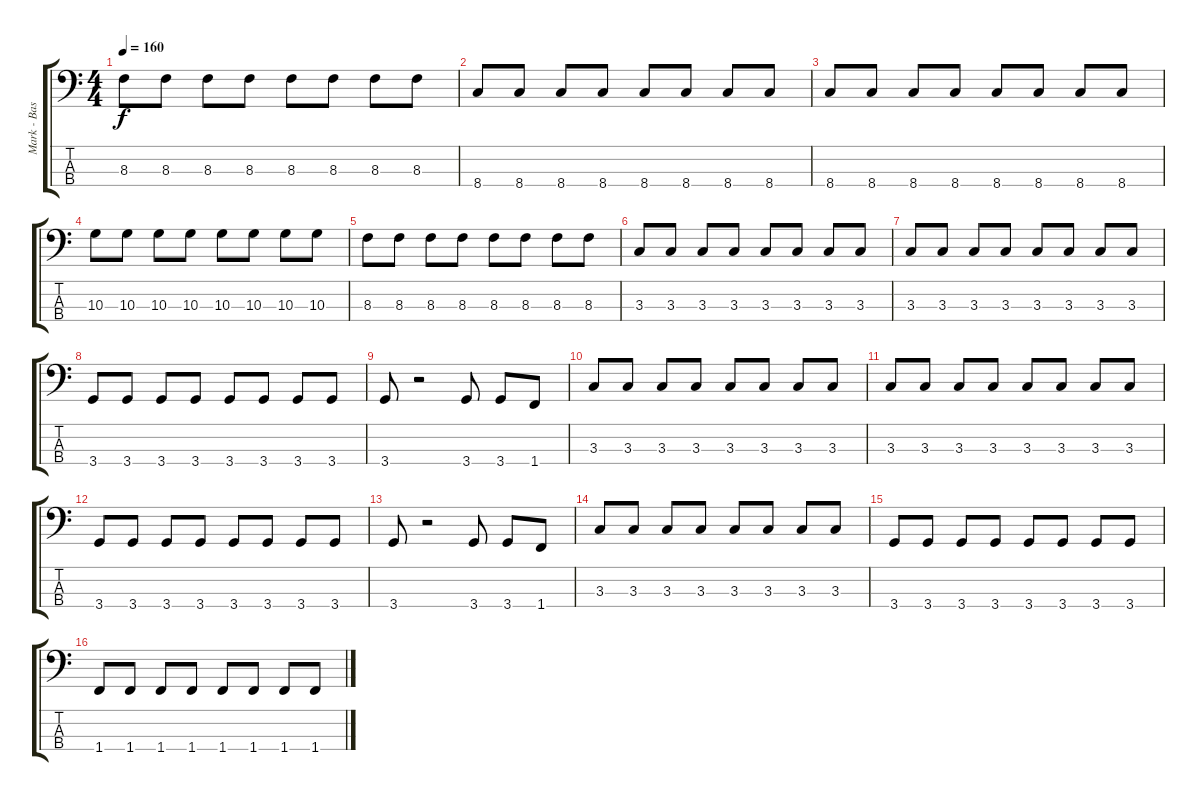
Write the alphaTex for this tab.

\track ("Mark - Bass" "Mark - Bas") {instrument electricbasspick}
\staff {score tabs}
\tuning (G2 D2 A1 E1) {hide}
\ts (4 4)
\tempo 160
\clef f4
\ks c
8.3.8{dy f} 8.3.8 8.3.8 8.3.8 8.3.8 8.3.8 8.3.8 8.3.8 |
8.4.8 8.4.8 8.4.8 8.4.8 8.4.8 8.4.8 8.4.8 8.4.8 |
8.4.8 8.4.8 8.4.8 8.4.8 8.4.8 8.4.8 8.4.8 8.4.8 |
10.3.8 10.3.8 10.3.8 10.3.8 10.3.8 10.3.8 10.3.8 10.3.8 |
8.3.8 8.3.8 8.3.8 8.3.8 8.3.8 8.3.8 8.3.8 8.3.8 |
3.3.8 3.3.8 3.3.8 3.3.8 3.3.8 3.3.8 3.3.8 3.3.8 |
3.3.8 3.3.8 3.3.8 3.3.8 3.3.8 3.3.8 3.3.8 3.3.8 |
3.4.8 3.4.8 3.4.8 3.4.8 3.4.8 3.4.8 3.4.8 3.4.8 |
3.4.8 r.2 3.4.8 3.4.8 1.4.8 |
3.3.8 3.3.8 3.3.8 3.3.8 3.3.8 3.3.8 3.3.8 3.3.8 |
3.3.8 3.3.8 3.3.8 3.3.8 3.3.8 3.3.8 3.3.8 3.3.8 |
3.4.8 3.4.8 3.4.8 3.4.8 3.4.8 3.4.8 3.4.8 3.4.8 |
3.4.8 r.2 3.4.8 3.4.8 1.4.8 |
3.3.8 3.3.8 3.3.8 3.3.8 3.3.8 3.3.8 3.3.8 3.3.8 |
3.4.8 3.4.8 3.4.8 3.4.8 3.4.8 3.4.8 3.4.8 3.4.8 |
1.4.8 1.4.8 1.4.8 1.4.8 1.4.8 1.4.8 1.4.8 1.4.8
